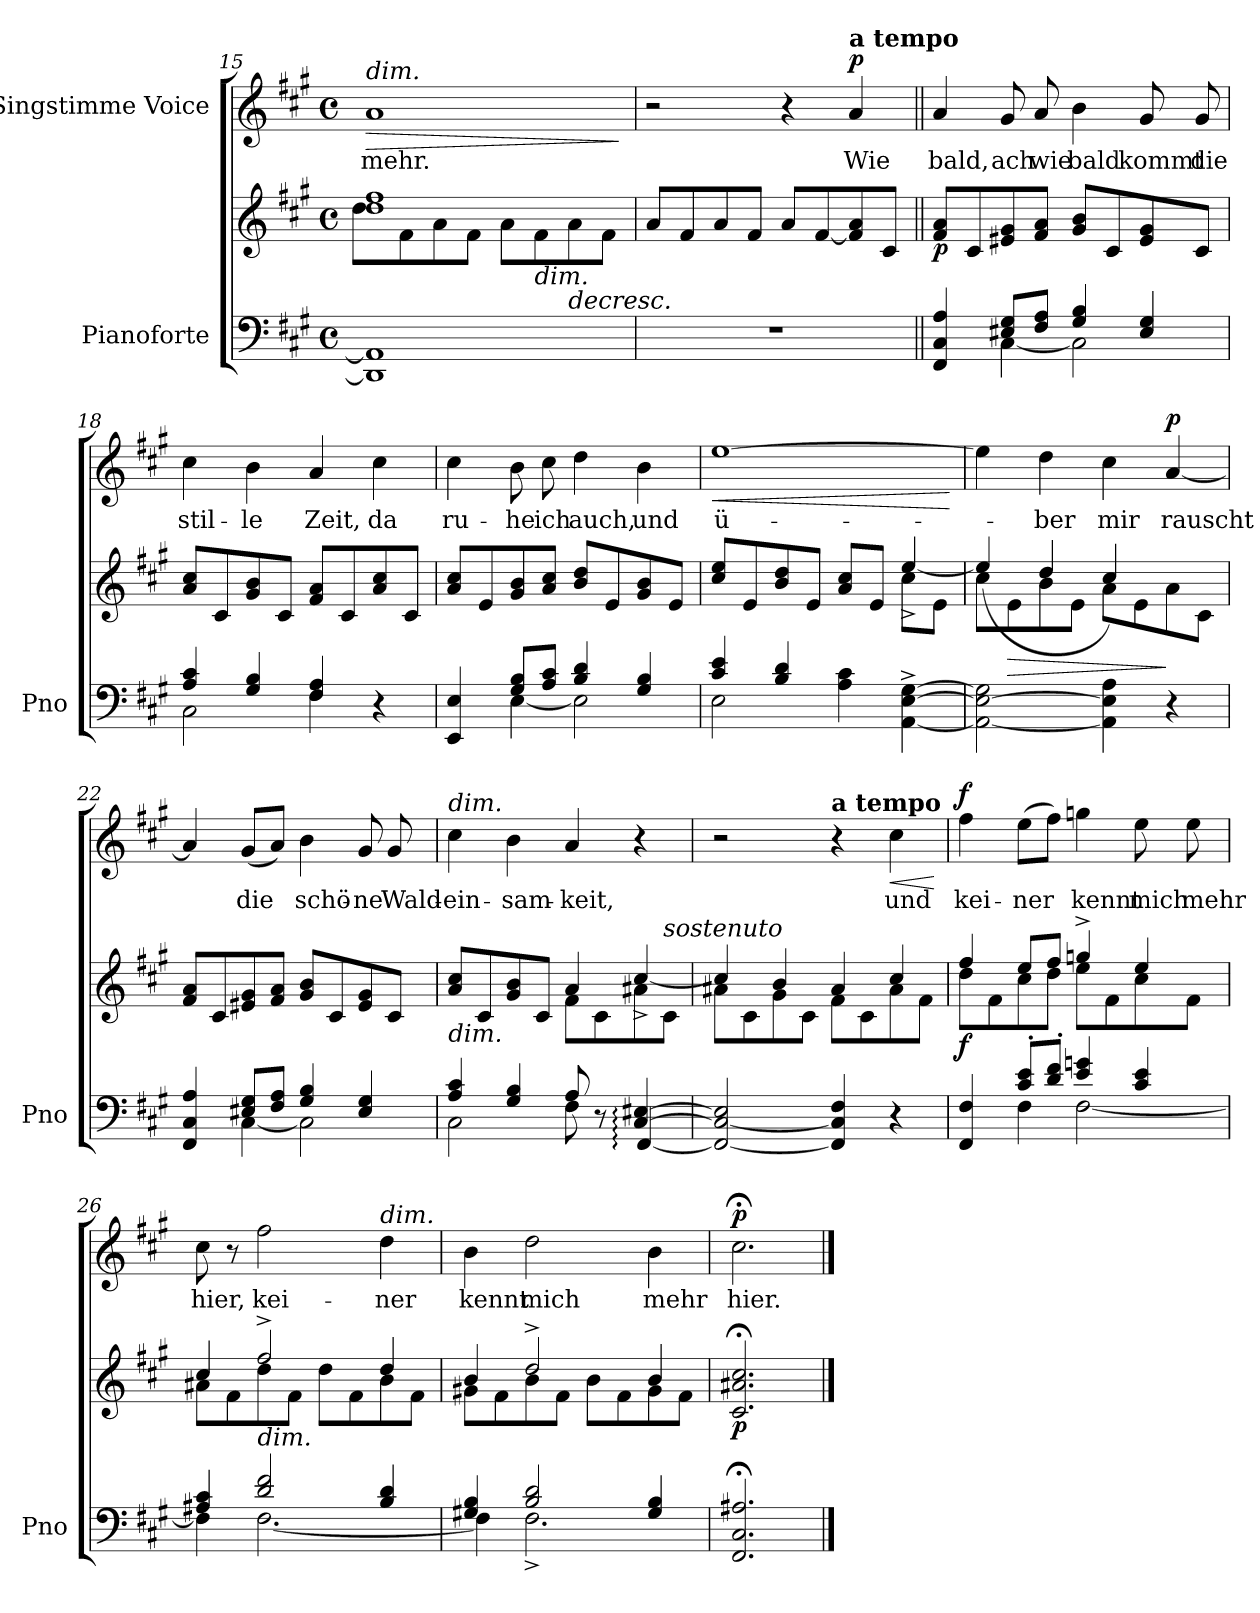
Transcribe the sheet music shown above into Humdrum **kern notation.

**kern	**kern	**dynam	**kern	**text	**dynam
*part2	*part2	*part2	*part1	*part1	*part1
*staff3	*staff2	*staff2/3	*staff1	*staff1	*staff1
*I"Pianoforte	*	*	*I"Singstimme Voice	*	*
*I'Pno	*	*	*	*	*
*clefF4	*clefG2	*	*clefG2	*	*
*k[f#c#g#]	*k[f#c#g#]	*	*k[f#c#g#]	*	*
*M4/4	*M4/4	*	*M4/4	*	*
*met(c)	*met(c)	*	*met(c)	*	*
=15	=15	=15	=15	=15	=15
*	*^	*	*	*	*
!	!	!	!	!LO:TX:a:i:t=dim.	!	!
!	!	!	!	!	!	!LO:HP:b
1DD] 1AA]	1dd 1ff#	8dd\L	.	1a	mehr.	>
.	.	8f#\	.	.	.	.
.	.	8a\	.	.	.	.
.	.	8f#\J	.	.	.	.
.	.	8a\L	.	.	.	.
!	!	!LO:TX:b:i:t=dim.	!	!	!	!
.	.	8f#\	.	.	.	.
!	!	!	!LO:HP:b	!	!	!
.	.	8a\	>	.	.	.
.	.	8f#\J	.	.	.	.
*	*v	*v	*	*	*	*
.	.	.	.	.	]
=16	=16	=16	=16	=16	=16
1r	8a/L	.	2r	.	.
.	8f#/	.	.	.	.
.	8a/	.	.	.	.
.	8f#/J	.	.	.	.
.	8a/L	.	4r	.	.
.	[8f#/	.	.	.	.
!	!	!	!LO:TX:a:B:t=a tempo	!	!
!	!	!	!	!	!LO:DY:a
.	8f#/] 8a/	.	4a/	Wie	p
.	8c#/J	.	.	.	.
=17||	=17||	=17||	=17||	=17||	=17||
*^	*	*	*	*	*
!	!	!	!LO:DY:b	!	!	!
4FF#/ 4C#/ 4A/	4ryy	8f#/ 8a/L	p	4a/	bald,	.
.	.	8c#/	.	.	.	.
8E#X/ 8G#/L	[4C#\	8e#X/ 8g#/	.	8g#/	ach	.
8F#/ 8A/J	.	8f#/ 8a/J	.	8a/	wie	.
4G#/ 4B/	2C#\]	8g#/ 8b/L	.	4b\	bald	.
.	.	8c#/	.	.	.	.
4E#/ 4G#/	.	8e#/ 8g#/	.	8g#/	kommt	.
.	.	8c#/J	.	8g#/	die	.
=18	=18	=18	=18	=18	=18	=18
4A/ 4c#/	2C#\	8a/ 8cc#/L	.	4cc#\	stil-	.
.	.	8c#/	.	.	.	.
4G#/ 4B/	.	8g#/ 8b/	.	4b\	-le	.
.	.	8c#/J	.	.	.	.
4F#/ 4A/	4F#\	8f#/ 8a/L	.	4a/	Zeit,	.
.	.	8c#/	.	.	.	.
4r	4ryy	8a/ 8cc#/	.	4cc#\	da	.
.	.	8c#/J	.	.	.	.
=19	=19	=19	=19	=19	=19	=19
4EE/ 4E/	4ryy	8a/ 8cc#/L	.	4cc#\	ru-	.
.	.	8e/	.	.	.	.
8G#/ 8B/L	[4E\	8g#/ 8b/	.	8b\	-he	.
8A/ 8c#/J	.	8a/ 8cc#/J	.	8cc#\	ich	.
4B/ 4d/	2E\]	8b/ 8dd/L	.	4dd\	auch,	.
.	.	8e/	.	.	.	.
4G#/ 4B/	.	8g#/ 8b/	.	4b\	und	.
.	.	8e/J	.	.	.	.
=20	=20	=20	=20	=20	=20	=20
*	*	*^	*	*	*	*
!	!	!	!	!	!	!	!LO:HP:b
4c#/ 4e/	2E\	8cc#/ 8ee/L	2.ryy	.	[1ee	ü-	<
.	.	8e/	.	.	.	.	.
4B/ 4d/	.	8b/ 8dd/	.	.	.	.	.
.	.	8e/J	.	.	.	.	.
4A\ 4c#\	2ryy	8a/ 8cc#/L	.	.	.	.	.
.	.	8e/J	.	.	.	.	.
[<4AA\^ [4E\^ [4G#\^	.	8cc#\L	[4ee^/	.	.	.	.
.	.	8e\J	.	.	.	.	.
*v	*v	*	*	*	*	*	*
*	*v	*v	*	*	*	*
.	.	.	.	.	[
=21	=21	=21	=21	=21	=21
*	*^	*	*	*	*
2AA\_ 2E\_ 2G#\]	8cc#\L	(4ee/]	.	4ee\]	.	.
!	!	!	!LO:HP:b	!	!	!
.	8e\	.	>	.	.	.
.	8b\	4dd/	.	4dd\	-ber	.
.	8e\J	.	.	.	.	.
4AA\] 4E\] 4A\	8a\L	4cc#/)	.	4cc#\	mir	.
.	8e\	.	.	.	.	.
!	!	!	!	!	!	!LO:DY:a
4r	8a\	4ryy	]	[4a/	rauscht	p
.	8c#\J	.	.	.	.	.
*	*v	*v	*	*	*	*
=22	=22	=22	=22	=22	=22
*^	*	*	*	*	*
4FF#/ 4C#/ 4A/	4ryy	8f#/ 8a/L	.	4a/]	.	.
.	.	8c#/	.	.	.	.
8E#X/ 8G#/L	[4C#\	8e#X/ 8g#/	.	(8g#/L	die	.
8F#/ 8A/J	.	8f#/ 8a/J	.	8a/J)	.	.
4G#/ 4B/	2C#\]	8g#/ 8b/L	.	4b\	schö-	.
.	.	8c#/	.	.	.	.
4E#/ 4G#/	.	8e#/ 8g#/	.	8g#/	-ne	.
.	.	8c#/J	.	8g#/	Wald-	.
=23	=23	=23	=23	=23	=23	=23
*	*	*^	*	*	*	*
!	!	!	!	!	!LO:TX:a:i:t=dim.	!	!
!	!	!LO:TX:b:i:t=dim.	!	!	!	!	!
4A/ 4c#/	2C#\	8a/ 8cc#/L	2ryy	.	4cc#\	-ein-	.
.	.	8c#/	.	.	.	.	.
4G#/ 4B/	.	8g#/ 8b/	.	.	4b\	-sam-	.
.	.	8c#/J	.	.	.	.	.
8A/	8F#\	8f#\L	4a/	.	4a/	-keit,	.
8r	8ryy	8c#\	.	.	.	.	.
[<4C#/: [4E#X/:	[<4FF#:/	8a#X\	[4cc#:^/	.	4r	.	.
!	!	!LO:TX:i:t=sostenuto	!	!	!	!	!
.	.	8c#\J	.	.	.	.	.
*v	*v	*	*	*	*	*	*
=24	=24	=24	=24	=24	=24	=24
2FF#/_ 2C#/_ 2E#/]	4cc#/]	8a#X\L	.	2r	.	.
.	.	8c#\	.	.	.	.
.	4b/	8g#\	.	.	.	.
.	.	8c#\J	.	.	.	.
!	!	!	!	!LO:TX:a:B:t=a tempo	!	!
4FF#/] 4C#/] 4F#/	4a#/	8f#\L	.	4r	.	.
.	.	8c#\	.	.	.	.
!	!	!	!	!	!	!LO:HP:b
4r	4cc#/	8a#\	.	4cc#\	und	<
.	.	8f#\J	.	.	.	.
*	*v	*v	*	*	*	*
.	.	.	.	.	[
=25	=25	=25	=25	=25	=25
*^	*^	*	*	*	*
!	!	!	!	!LO:DY:b	!	!	!LO:DY:a
4FF#/ 4F#/	4ryy	4ff#/	8dd\L	f	4ff#\	kei-	f
.	.	.	8f#\	.	.	.	.
8c#/' 8e/'L	4F#\	8ee/L	8cc#\	.	(8ee\L	-ner	.
8d/' 8f#/'J	.	8ff#/J	8dd\J	]	8ff#\J)	.	.
4e/ 4gn/	[2F#\	4ggn^/	8ee\L	.	4ggn\	kennt	.
.	.	.	8f#\	.	.	.	.
4c#/ 4e/	.	4ee/	8cc#\	.	8ee\	mich	.
.	.	.	8f#\J	.	8ee\	mehr	.
=26	=26	=26	=26	=26	=26	=26	=26
4A#X/ 4c#/	4F#\]	4cc#/	8a#X\L	.	8cc#\	hier,	.
.	.	.	8f#\	.	8r	.	.
!LO:TX:a:i:t=dim.	!	!	!	!	!	!	!
2d/ 2f#/	[2.F#\	2ff#^/	8dd\	.	2ff#\	kei-	.
.	.	.	8f#\J	.	.	.	.
.	.	.	8dd\L	.	.	.	.
.	.	.	8f#\	.	.	.	.
!	!	!	!	!	!LO:TX:a:i:t=dim.	!	!
4B/ 4d/	.	4dd/	8b\	.	4dd\	-ner	.
.	.	.	8f#\J	.	.	.	.
=27	=27	=27	=27	=27	=27	=27	=27
4G#X/ 4B/	4F#\]	4b/	8g#X\L	.	4b\	kennt	.
.	.	.	8f#\	.	.	.	.
2B/ 2d/	2.F#^\	2dd^/	8b\	.	2dd\	mich	.
.	.	.	8f#\J	.	.	.	.
.	.	.	8b\L	.	.	.	.
.	.	.	8f#\	.	.	.	.
4G#/ 4B/	.	4b/	8g#\	.	4b\	mehr	.
.	.	.	8f#\J	.	.	.	.
*v	*v	*	*	*	*	*	*
=28	=28	=28	=28	=28	=28	=28
!	!	!	!LO:DY:b	!	!	!LO:DY:a
*	*v	*v	*	*	*	*
2.FF#/; 2.C#/; 2.A#X/;	2.c#/;< 2.a#X/;< 2.cc#/;<	p	2.cc#;<\	hier.	p
==	==	==	==	==	==
*-	*-	*-	*-	*-	*-
